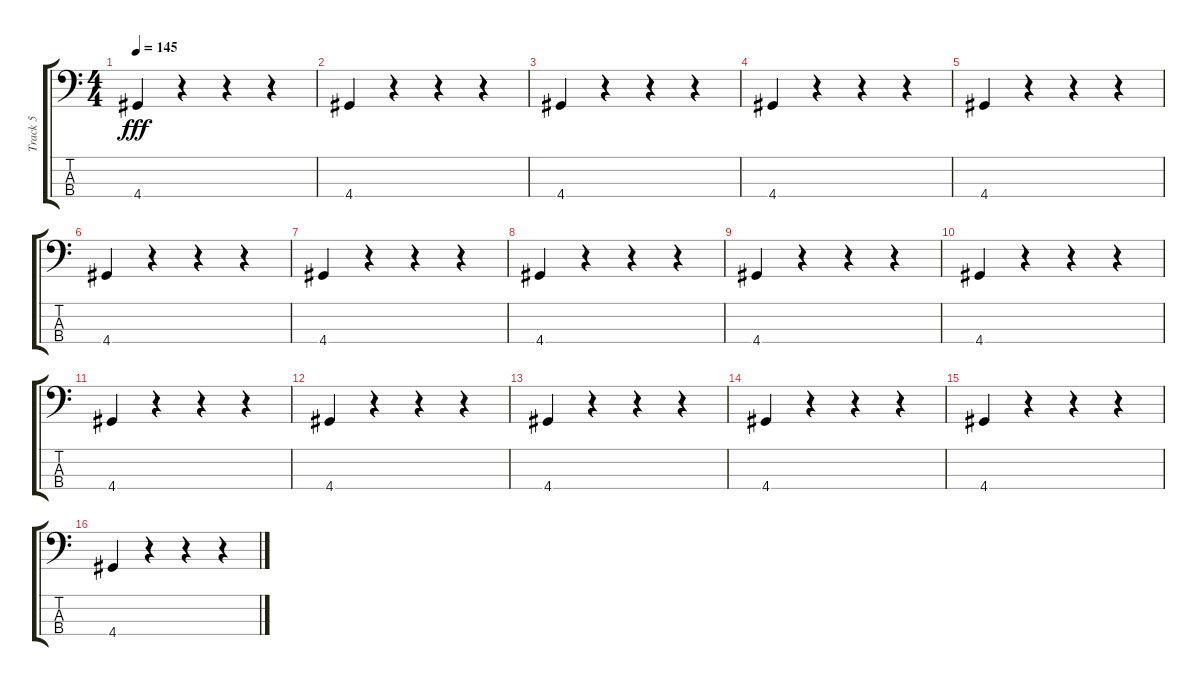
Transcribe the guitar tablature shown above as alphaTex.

\track ("Track 5" "Track 5") {instrument synthbass1}
\staff {score tabs}
\tuning (G2 D2 A1 E1) {hide}
\ts (4 4)
\tempo 145
\clef f4
\ks c
4.4.4{dy fff} r.4 r.4 r.4 |
4.4.4 r.4 r.4 r.4 |
4.4.4 r.4 r.4 r.4 |
4.4.4 r.4 r.4 r.4 |
4.4.4 r.4 r.4 r.4 |
4.4.4 r.4 r.4 r.4 |
4.4.4 r.4 r.4 r.4 |
4.4.4 r.4 r.4 r.4 |
4.4.4 r.4 r.4 r.4 |
4.4.4 r.4 r.4 r.4 |
4.4.4 r.4 r.4 r.4 |
4.4.4 r.4 r.4 r.4 |
4.4.4 r.4 r.4 r.4 |
4.4.4 r.4 r.4 r.4 |
4.4.4 r.4 r.4 r.4 |
4.4.4 r.4 r.4 r.4
